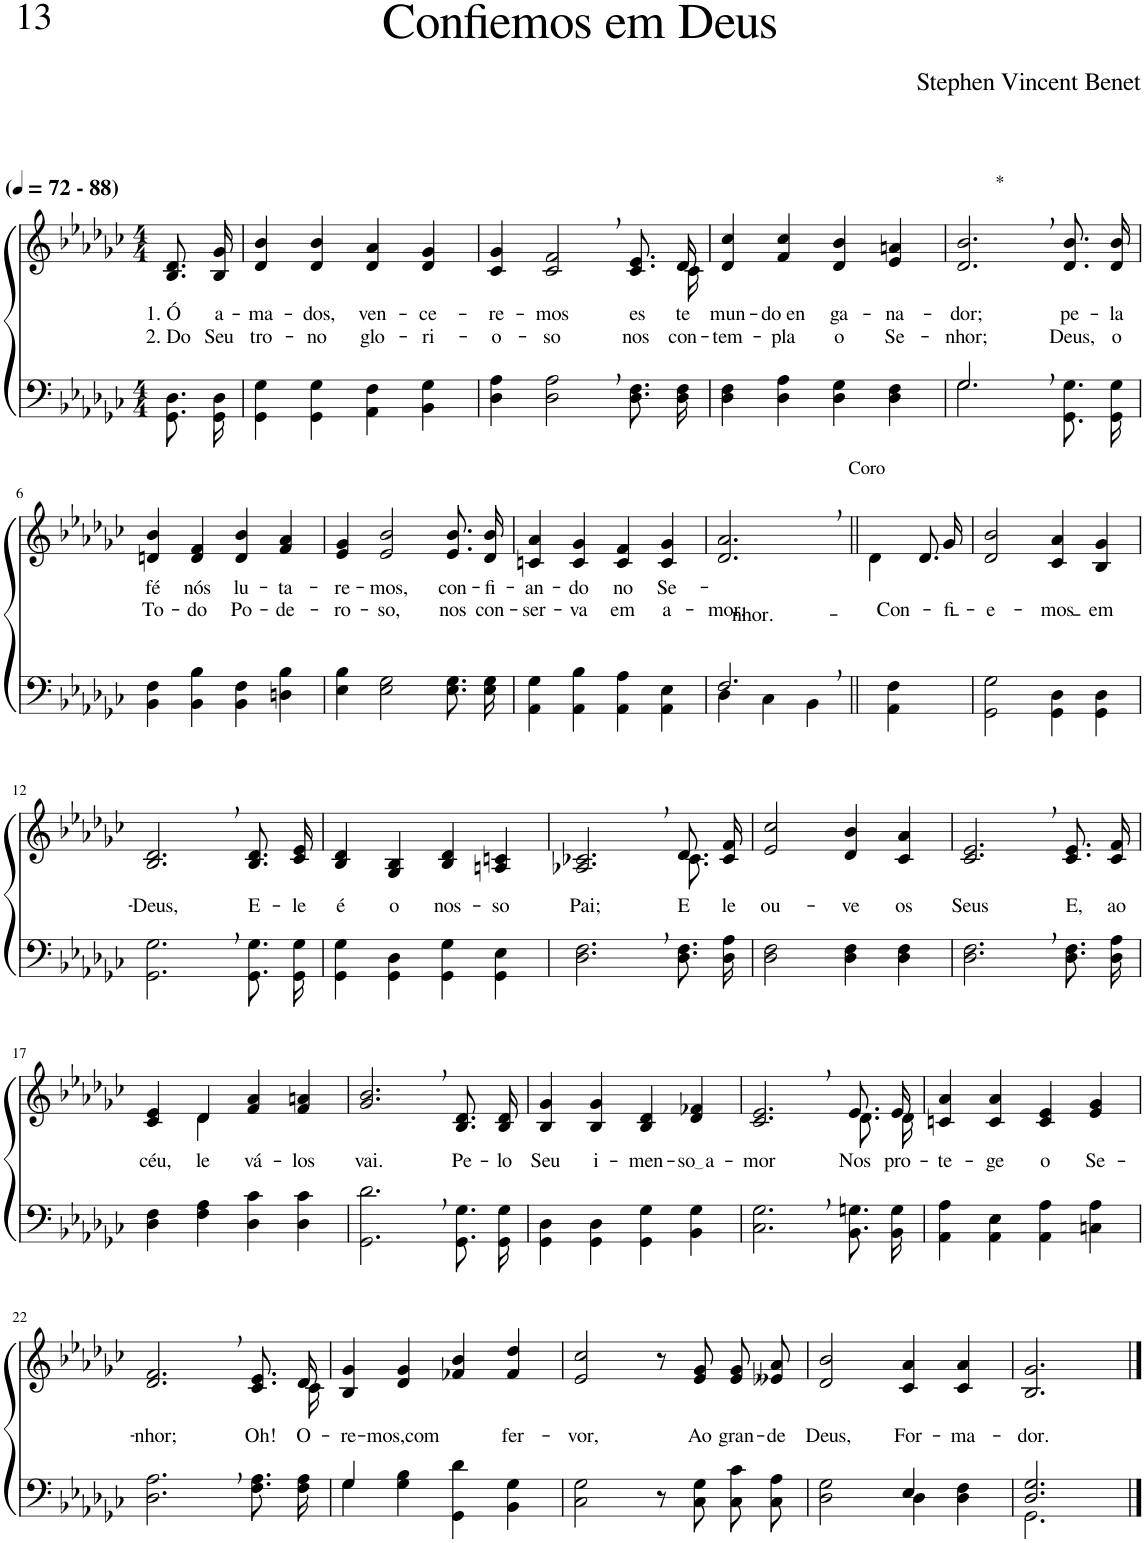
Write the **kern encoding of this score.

**kern	**kern	**text	**text
*part2	*part1	*part1	*part1
*staff2	*staff1	*staff1	*staff1
*I"Parte III e IV	*I"Parte I e II	*	*
*clefF4	*clefG2	*	*
*Trd-1c-2	*Trd-1c-2	*	*
*k[b-e-a-d-g-c-]	*k[b-e-a-d-g-c-]	*	*
*M4/4	*M4/4	*	*
*MM72	*MM72	*	*
=1	=1	=1	=1
!	!LO:TX:a:B:t=(	!	!
!	!LO:TX:a:B:t=- 88)	!	!
!	!	!LO:LY:b	!LO:LY:b
8.GG-/ 8.D-/L	8.B-/ 8.d-/L	1. Ó	2. Do
!	!	!LO:LY:b	!LO:LY:b
16GG-/ 16D-/Jk	16B-/ 16g-/Jk	a-	Seu
=2	=2	=2	=2
!	!	!LO:LY:b	!LO:LY:b
4GG-\ 4G-\	4d-/ 4b-/	-ma-	tro-
!	!	!LO:LY:b	!LO:LY:b
4GG-\ 4G-\	4d-/ 4b-/	-dos,	-no
!	!	!LO:LY:b	!LO:LY:b
4AA-\ 4F\	4d-/ 4a-/	ven-	glo-
!	!	!LO:LY:b	!LO:LY:b
4BB-\ 4G-\	4d-/ 4g-/	-ce-	-ri-
=3	=3	=3	=3
!	!	!LO:LY:b	!LO:LY:b
*	*^	*	*
4D-\ 4A-\	4c-/ 4g-/	2...ryy	-re-	-o-
!	!	!	!LO:LY:b	!LO:LY:b
2D-\, 2A-\,	2c-/, 2f/,	.	-mos	-so
!	!	!	!LO:LY:b	!LO:LY:b
8.D-\ 8.F\L	8.c-/ 8.e-/L	.	es-	nos
!	!	!	!LO:LY:b	!LO:LY:b
16D-\ 16F\Jk	16d-/Jk	16c-\	-te	con-
=4	=4	=4	=4	=4
!	!	!	!LO:LY:b	!LO:LY:b
*	*v	*v	*	*
4D-\ 4F\	4d-/ 4cc-/	mun-	-tem-
!	!	!LO:LY:b	!LO:LY:b
4D-\ 4A-\	4f/ 4cc-/	-do en	-pla
!	!	!LO:LY:b	!LO:LY:b
4D-\ 4G-\	4d-/ 4b-/	ga-	o
!	!	!LO:LY:b	!LO:LY:b
4D-\ 4F\	4e-/ 4an/	-na-	Se-
=5	=5	=5	=5
*^	*	*	*
!	!	!LO:TX:a:t=*	!	!
!	!	!	!LO:LY:b	!LO:LY:b
2.G-,/	2.G-\	2.d-/, 2.b-/,	-dor;	-nhor;
!	!	!	!LO:LY:b	!LO:LY:b
4ryy	8.GG-/ 8.G-/L	8.d-/ 8.b-/L	pe-	Deus,
!	!	!	!LO:LY:b	!LO:LY:b
.	16GG-/ 16G-/Jk	16d-/ 16b-/Jk	-la	o
!!LO:LB:g=z
=6	=6	=6	=6	=6
!	!	!	!LO:LY:b	!LO:LY:b
*v	*v	*	*	*
4BB-\ 4F\	4dn/ 4b-/	fé	To-
!	!	!LO:LY:b	!LO:LY:b
4BB-\ 4B-\	4d/ 4f/	nós	-do
!	!	!LO:LY:b	!LO:LY:b
4BB-\ 4F\	4d/ 4b-/	lu-	Po-
!	!	!LO:LY:b	!LO:LY:b
4Dn\ 4B-\	4f/ 4a-/	-ta-	-de-
=7	=7	=7	=7
!	!	!LO:LY:b	!LO:LY:b
4E-\ 4B-\	4e-/ 4g-/	-re-	-ro-
!	!	!LO:LY:b	!LO:LY:b
2E-\ 2G-\	2e-/ 2b-/	mos,	-so,
!	!	!LO:LY:b	!LO:LY:b
8.E-\ 8.G-\L	8.e-/ 8.b-/L	-con-	nos
!	!	!LO:LY:b	!LO:LY:b
16E-\ 16G-\Jk	16d-/ 16b-/Jk	-fi-	con-
=8	=8	=8	=8
!	!	!LO:LY:b	!LO:LY:b
4AA-\ 4G-\	4cn/ 4a-/	-an-	-ser-
!	!	!LO:LY:b	!LO:LY:b
4AA-\ 4B-\	4c/ 4g-/	-do	-va
!	!	!LO:LY:b	!LO:LY:b
4AA-\ 4A-\	4c/ 4f/	no	em
!	!	!LO:LY:b	!LO:LY:b
4AA-\ 4E-\	4c/ 4g-/	Se-	a-
=9	=9	=9	=9
*^	*	*	*
!	!	!	!LO:LY:b	!LO:LY:b
2.F,/	4D-\	2.d-/, 2.a-/,	-nhor.-	-mor.
.	4C-\	.	.	.
.	4BB-\	.	.	.
=10||	=10||	=10||	=10||	=10||
!	!	!LO:TX:a:t=Coro	!	!
!	!	!	!	!LO:LY:b
*v	*v	*^	*	*
4AA-\ 4F\	8.d-/L	4d-\	.	Con-
!	!	!	!	!LO:LY:b
.	16g-/Jk	.	.	-fi-
*	*v	*v	*	*
=11	=11	=11	=11
!	!	!	!LO:LY:b
2GG-\ 2G-\	2d-/ 2b-/	.	-e-
!	!	!	!LO:LY:b
4GG-\ 4D-\	4c-/ 4a-/	.	-mos
!	!	!	!LO:LY:b
4GG-\ 4D-\	4B-/ 4g-/	.	em
!!LO:LB:g=z
=12	=12	=12	=12
!	!	!LO:LY:b	!
2.GG-\, 2.G-\,	2.B-/, 2.d-/,	-Deus,	.
!	!	!LO:LY:b	!
8.GG-/ 8.G-/L	8.B-/ 8.d-/L	E-	.
!	!	!LO:LY:b	!
16GG-/ 16G-/Jk	16c-/ 16e-/Jk	-le	.
=13	=13	=13	=13
!	!	!LO:LY:b	!
4GG-\ 4G-\	4B-/ 4d-/	é	.
!	!	!LO:LY:b	!
4GG-\ 4D-\	4G-/ 4B-/	o	.
!	!	!LO:LY:b	!
4GG-\ 4G-\	4B-/ 4d-/	nos-	.
!	!	!LO:LY:b	!
4GG-\ 4E-\	4An/ 4cn/	-so	.
=14	=14	=14	=14
!	!	!LO:LY:b	!
*	*^	*	*
2.D-\, 2.F\,	2.A-X/, 2.c-X/,	2.ryy	Pai;	.
!	!	!	!LO:LY:b	!
8.D-\ 8.F\L	8.d-/L	8.c-\	E-	.
!	!	!	!LO:LY:b	!
16D-\ 16A-\Jk	16c-/ 16f/Jk	16ryy	-le	.
=15	=15	=15	=15	=15
!	!	!	!LO:LY:b	!
*	*v	*v	*	*
2D-\ 2F\	2e-/ 2cc-/	ou-	.
!	!	!LO:LY:b	!
4D-\ 4F\	4d-/ 4b-/	-ve	.
!	!	!LO:LY:b	!
4D-\ 4F\	4c-/ 4a-/	os	.
=16	=16	=16	=16
!	!	!LO:LY:b	!
2.D-\, 2.F\,	2.c-/, 2.e-/,	Seus	.
!	!	!LO:LY:b	!
8.D-\ 8.F\L	8.c-/ 8.e-/L	E,	.
!	!	!LO:LY:b	!
16D-\ 16A-\Jk	16c-/ 16f/Jk	ao	.
!!LO:LB:g=z
=17	=17	=17	=17
!	!	!LO:LY:b	!
*	*^	*	*
4D-\ 4F\	4c-/ 4e-/	4ryy	céu,	.
!	!	!	!LO:LY:b	!
4F\ 4A-\	4d-/	4d-\	le-	.
!	!	!	!LO:LY:b	!
4D-\ 4c-\	4f/ 4a-/	2ryy	-vá-	.
!	!	!	!LO:LY:b	!
4D-\ 4c-\	4f/ 4an/	.	-los	.
*	*v	*v	*	*
=18	=18	=18	=18
!	!	!LO:LY:b	!
2.GG-\, 2.d-\,	2.g-/, 2.b-/,	vai.	.
!	!	!LO:LY:b	!
8.GG-/ 8.G-/L	8.B-/ 8.d-/L	Pe-	.
!	!	!LO:LY:b	!
16GG-/ 16G-/Jk	16B-/ 16d-/Jk	-lo	.
=19	=19	=19	=19
!	!	!LO:LY:b	!
4GG-\ 4D-\	4B-/ 4g-/	Seu	.
!	!	!LO:LY:b	!
4GG-\ 4D-\	4B-/ 4g-/	i-	.
!	!	!LO:LY:b	!
4GG-\ 4G-\	4B-/ 4d-/	-men-	.
!	!	!LO:LY:b	!
4BB-\ 4G-\	4d-/ 4f-X/	so a	.
=20	=20	=20	=20
!	!	!LO:LY:b	!
*	*^	*	*
2.C-\, 2.G-\,	2.c-/, 2.e-/,	2.ryy	-mor	.
!	!	!	!LO:LY:b	!
8.BB-\ 8.Gn\L	8.e-/L	8.d-\L	Nos	.
!	!	!	!LO:LY:b	!
16BB-\ 16G\Jk	16e-/Jk	16d-\Jk	pro-	.
=21	=21	=21	=21	=21
!	!	!	!LO:LY:b	!
*	*v	*v	*	*
4AA-\ 4A-\	4cn/ 4a-/	-te-	.
!	!	!LO:LY:b	!
4AA-\ 4E-\	4c/ 4a-/	-ge	.
!	!	!LO:LY:b	!
4AA-\ 4A-\	4c/ 4e-/	o	.
!	!	!LO:LY:b	!
4Cn\ 4A-\	4e-/ 4g-/	Se-	.
!!LO:LB:g=z
=22	=22	=22	=22
!	!	!LO:LY:b	!
*	*^	*	*
2.D-\, 2.A-\,	2.d-/, 2.f/,	2...ryy	-nhor;	.
!	!	!	!LO:LY:b	!
8.F\ 8.A-\L	8.c-/ 8.e-/L	.	Oh!	.
!	!	!	!LO:LY:b	!
16F\ 16A-\Jk	16d-/Jk	16c-\	O-	.
=23	=23	=23	=23	=23
*^	*	*	*	*
!	!	!	!	!LO:LY:b	!
*	*	*v	*v	*	*
4G-/	4G-\	4B-/ 4g-/	-re-	.
!	!	!	!LO:LY:b	!
2.ryy	4G-\ 4B-\	4d-/ 4g-/	-mos,com	.
.	4GG-\ 4d-\	4f-X/ 4b-/	.	.
!	!	!	!LO:LY:b	!
.	4BB-\ 4G-\	4f-/ 4dd-/	fer-	.
=24	=24	=24	=24	=24
!	!	!	!LO:LY:b	!
*v	*v	*	*	*
2C-\ 2G-\	2e-/ 2cc-/	-vor,	.
8r	8r	.	.
!	!	!LO:LY:b	!
8C-\ 8G-\	8e-/ 8g-/	Ao	.
!	!	!LO:LY:b	!
8C-\ 8c-\L	8e-/ 8g-/L	gran-	.
!	!	!LO:LY:b	!
8C-\ 8A-\J	8e--X/ 8a-/J	-de	.
=25	=25	=25	=25
*^	*	*	*
!	!	!	!LO:LY:b	!
2ryy	2D-\ 2G-\	2d-/ 2b-/	Deus,	.
!	!	!	!LO:LY:b	!
4E-/	4D-\	4c-/ 4a-/	For-	.
!	!	!	!LO:LY:b	!
4ryy	4D-\ 4F\	4c-/ 4a-/	-ma-	.
=26	=26	=26	=26	=26
!	!	!	!LO:LY:b	!
2.D-/ 2.G-/	2.GG-\	2.B-/ 2.g-/	-dor.	.
*v	*v	*	*	*
==	==	==	==
*-	*-	*-	*-
